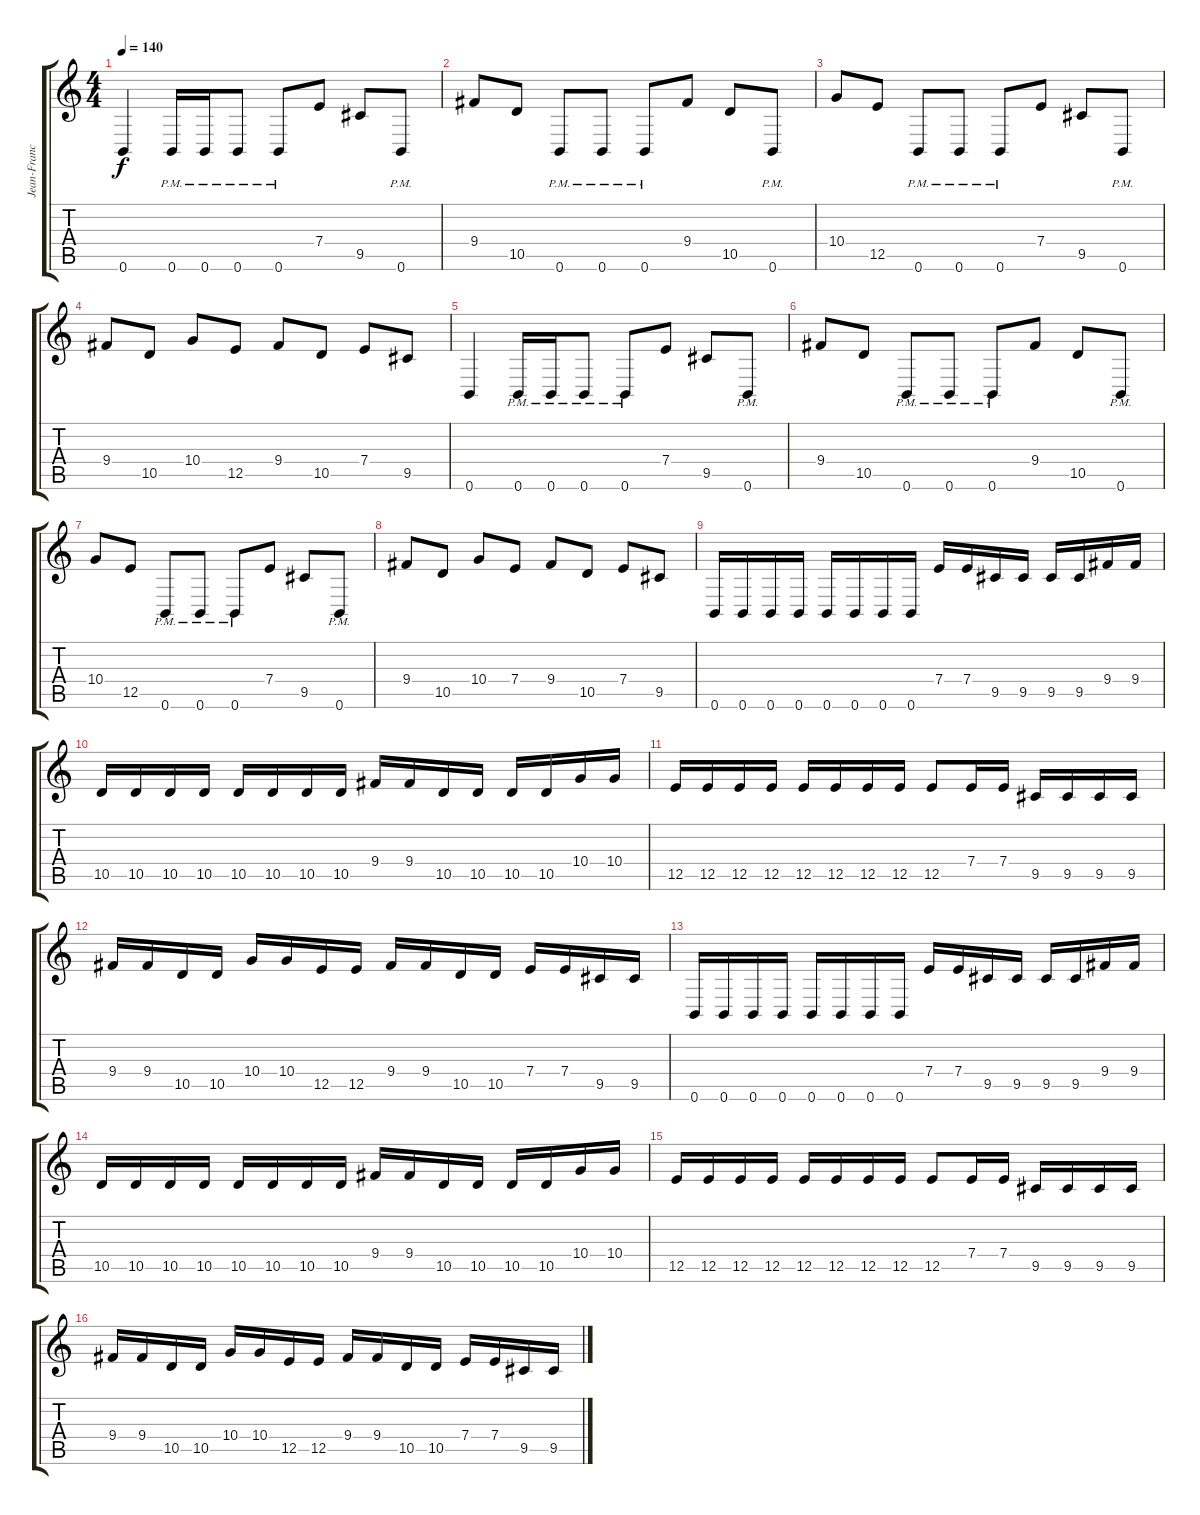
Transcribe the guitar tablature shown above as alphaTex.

\track ("Jean-Francois Dagenals (Lead)" "Jean-Franc") {instrument distortionguitar}
\staff {score tabs}
\tuning (B3 Gb3 D3 A2 E2 B1) {hide}
\ts (4 4)
\tempo 140
\clef g2
\ks c
0.6.4{dy f} 0.6{pm}.16 0.6{pm}.16 0.6{pm}.8 0.6{pm}.8 7.4.8 9.5.8 0.6{pm}.8 |
9.4.8 10.5.8 0.6{pm}.8 0.6{pm}.8 0.6{pm}.8 9.4.8 10.5.8 0.6{pm}.8 |
10.4.8 12.5.8 0.6{pm}.8 0.6{pm}.8 0.6{pm}.8 7.4.8 9.5.8 0.6{pm}.8 |
9.4.8 10.5.8 10.4.8 12.5.8 9.4.8 10.5.8 7.4.8 9.5.8 |
0.6.4 0.6{pm}.16 0.6{pm}.16 0.6{pm}.8 0.6{pm}.8 7.4.8 9.5.8 0.6{pm}.8 |
9.4.8 10.5.8 0.6{pm}.8 0.6{pm}.8 0.6{pm}.8 9.4.8 10.5.8 0.6{pm}.8 |
10.4.8 12.5.8 0.6{pm}.8 0.6{pm}.8 0.6{pm}.8 7.4.8 9.5.8 0.6{pm}.8 |
9.4.8 10.5.8 10.4.8 7.4.8 9.4.8 10.5.8 7.4.8 9.5.8 |
0.6.16 0.6.16 0.6.16 0.6.16 0.6.16 0.6.16 0.6.16 0.6.16 7.4.16 7.4.16 9.5.16 9.5.16 9.5.16 9.5.16 9.4.16 9.4.16 |
10.5.16 10.5.16 10.5.16 10.5.16 10.5.16 10.5.16 10.5.16 10.5.16 9.4.16 9.4.16 10.5.16 10.5.16 10.5.16 10.5.16 10.4.16 10.4.16 |
12.5.16 12.5.16 12.5.16 12.5.16 12.5.16 12.5.16 12.5.16 12.5.16 12.5.8 7.4.16 7.4.16 9.5.16 9.5.16 9.5.16 9.5.16 |
9.4.16 9.4.16 10.5.16 10.5.16 10.4.16 10.4.16 12.5.16 12.5.16 9.4.16 9.4.16 10.5.16 10.5.16 7.4.16 7.4.16 9.5.16 9.5.16 |
0.6.16 0.6.16 0.6.16 0.6.16 0.6.16 0.6.16 0.6.16 0.6.16 7.4.16 7.4.16 9.5.16 9.5.16 9.5.16 9.5.16 9.4.16 9.4.16 |
10.5.16 10.5.16 10.5.16 10.5.16 10.5.16 10.5.16 10.5.16 10.5.16 9.4.16 9.4.16 10.5.16 10.5.16 10.5.16 10.5.16 10.4.16 10.4.16 |
12.5.16 12.5.16 12.5.16 12.5.16 12.5.16 12.5.16 12.5.16 12.5.16 12.5.8 7.4.16 7.4.16 9.5.16 9.5.16 9.5.16 9.5.16 |
9.4.16 9.4.16 10.5.16 10.5.16 10.4.16 10.4.16 12.5.16 12.5.16 9.4.16 9.4.16 10.5.16 10.5.16 7.4.16 7.4.16 9.5.16 9.5.16
